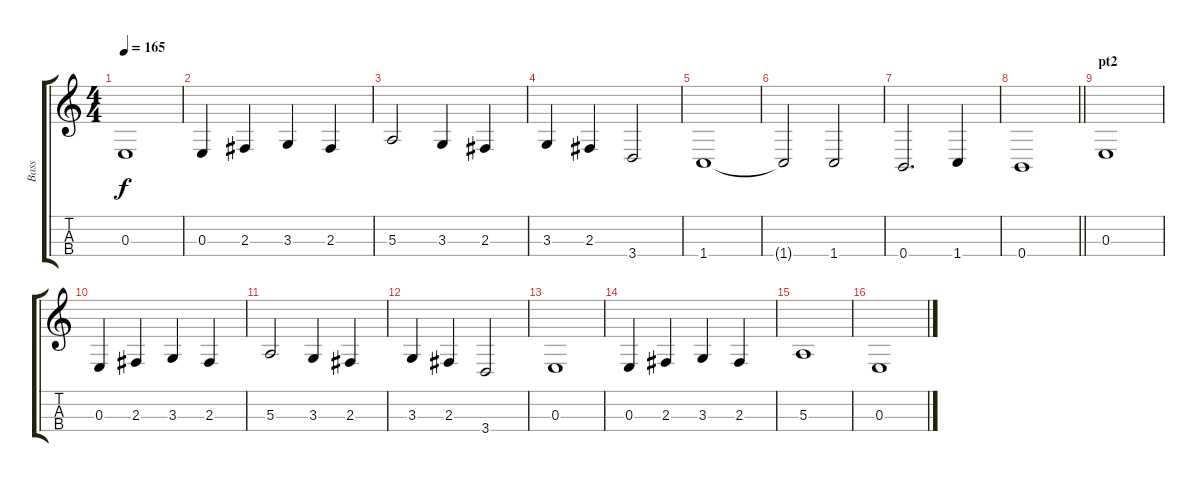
\track ("Bass" "Bass") {instrument electricbassfinger}
\staff {score tabs}
\tuning (D3 A2 E2 B1) {hide}
\ts (4 4)
\tempo 165
\clef g2
\ks c
0.3.1{dy f} |
0.3.4 2.3.4 3.3.4 2.3.4 |
5.3.2 3.3.4 2.3.4 |
3.3.4 2.3.4 3.4.2 |
1.4.1 |
1.4{t}.2 1.4.2 |
0.4.2{d} 1.4.4 |
\barLineRight lightlight
0.4.1 |
\section ("" "pt2")
0.3.1 |
0.3.4 2.3.4 3.3.4 2.3.4 |
5.3.2 3.3.4 2.3.4 |
3.3.4 2.3.4 3.4.2 |
0.3.1 |
0.3.4 2.3.4 3.3.4 2.3.4 |
5.3.1 |
0.3.1
